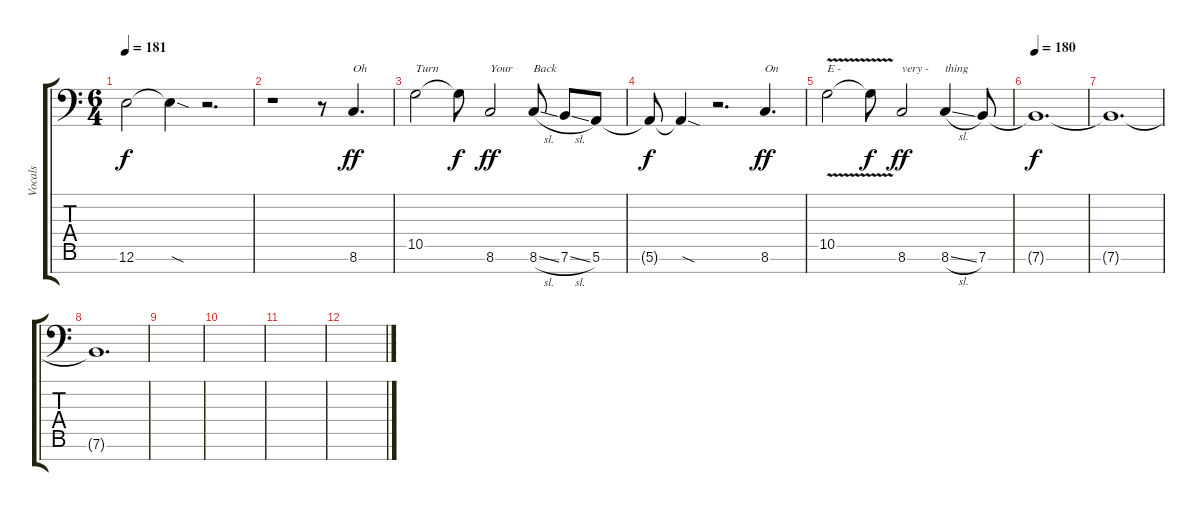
\track ("Vocals" "Vocals") {instrument bassoon}
\staff {score tabs}
\tuning (D4 A3 E3 D3 A2 E2 A1) {hide}
\ts (6 4)
\tempo 181
\clef f4
\ks c
12.6{t}.2{dy f} 12.6{sod t}.4 r.2{d} |
r.1 r.8 8.6.4{d txt "Oh" dy ff} |
10.5.2{txt "Turn"} 10.5{t}.8{dy f} 8.6.2{txt "Your" dy ff} 8.6{sl}.8{txt "Back"} 7.6{sl}.8 5.6.8 |
5.6{t}.8{dy f} 5.6{sod t}.4 r.2{d} 8.6.4{d txt "On" dy ff} |
10.5{v}.2{txt "E -"} 10.5{t}.8{dy f} 8.6.2{txt "very - " dy ff} 8.6{sl}.4{txt "thing"} 7.6.8 |
\section ("" "")
\tempo 180
7.6{t}.1{d dy f volume 0} |
7.6{t}.1{d} |
7.6{t}.1{d} |
|
|
|
\section ("" "")
